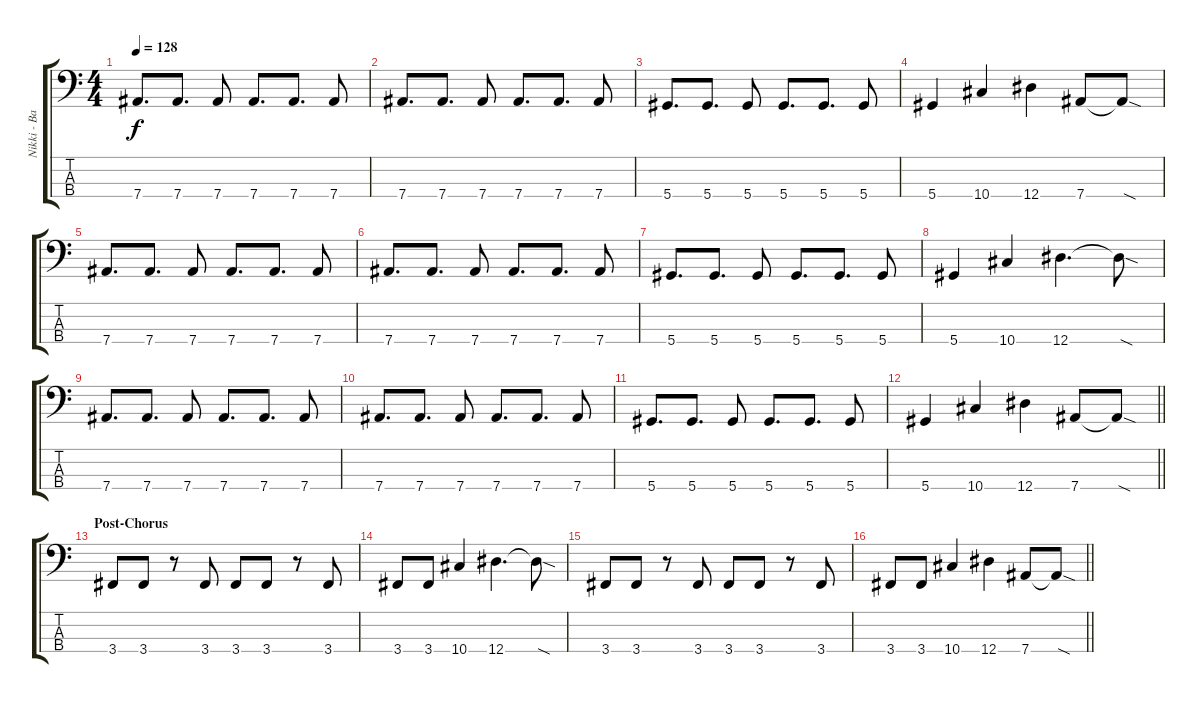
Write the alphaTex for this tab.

\track ("Nikki - Bass" "Nikki - Ba") {instrument electricbassfinger}
\staff {score tabs}
\tuning (Gb2 Db2 Ab1 Eb1) {hide}
\ts (4 4)
\tempo 128
\clef f4
\ks c
7.4.8{d dy f} 7.4.8{d} 7.4.8 7.4.8{d} 7.4.8{d} 7.4.8 |
7.4.8{d} 7.4.8{d} 7.4.8 7.4.8{d} 7.4.8{d} 7.4.8 |
5.4.8{d} 5.4.8{d} 5.4.8 5.4.8{d} 5.4.8{d} 5.4.8 |
5.4.4 10.4.4 12.4.4 7.4.8 7.4{sod t}.8 |
7.4.8{d} 7.4.8{d} 7.4.8 7.4.8{d} 7.4.8{d} 7.4.8 |
7.4.8{d} 7.4.8{d} 7.4.8 7.4.8{d} 7.4.8{d} 7.4.8 |
5.4.8{d} 5.4.8{d} 5.4.8 5.4.8{d} 5.4.8{d} 5.4.8 |
5.4.4 10.4.4 12.4.4{d} 12.4{sod t}.8 |
7.4.8{d} 7.4.8{d} 7.4.8 7.4.8{d} 7.4.8{d} 7.4.8 |
7.4.8{d} 7.4.8{d} 7.4.8 7.4.8{d} 7.4.8{d} 7.4.8 |
5.4.8{d} 5.4.8{d} 5.4.8 5.4.8{d} 5.4.8{d} 5.4.8 |
\barLineRight lightlight
5.4.4 10.4.4 12.4.4 7.4.8 7.4{sod t}.8 |
\section ("" "Post-Chorus")
3.4.8 3.4.8 r.8 3.4.8 3.4.8 3.4.8 r.8 3.4.8 |
3.4.8 3.4.8 10.4.4 12.4.4{d} 12.4{sod t}.8 |
3.4.8 3.4.8 r.8 3.4.8 3.4.8 3.4.8 r.8 3.4.8 |
\barLineRight lightlight
3.4.8 3.4.8 10.4.4 12.4.4 7.4.8 7.4{sod t}.8
